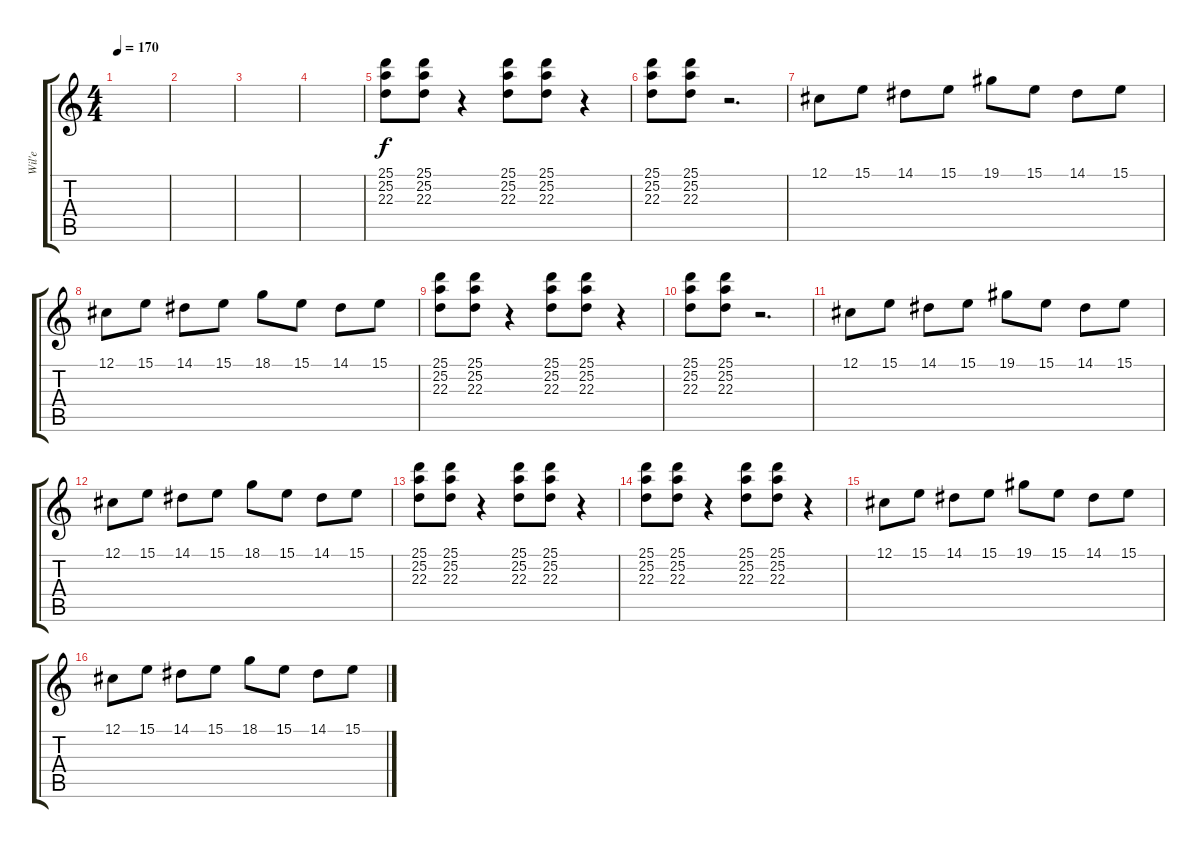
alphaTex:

\track ("Wil'e" "Wil'e") {instrument stringensemble1}
\staff {score tabs}
\tuning (Db4 Ab3 E3 B2 Gb2 Db2) {hide}
\ts (4 4)
\tempo 170
\clef g2
\ks c
|
|
|
|
(25.1 25.2 22.3).8{volume 11} (25.1 25.2 22.3).8 r.4 (25.1 25.2 22.3).8 (25.1 25.2 22.3).8 r.4 |
(25.1 25.2 22.3).8 (25.1 25.2 22.3).8 r.2{d} |
12.1.8 15.1.8 14.1.8 15.1.8 19.1.8 15.1.8 14.1.8 15.1.8 |
12.1.8 15.1.8 14.1.8 15.1.8 18.1.8 15.1.8 14.1.8 15.1.8 |
(25.1 25.2 22.3).8 (25.1 25.2 22.3).8 r.4 (25.1 25.2 22.3).8 (25.1 25.2 22.3).8 r.4 |
(25.1 25.2 22.3).8 (25.1 25.2 22.3).8 r.2{d} |
12.1.8 15.1.8 14.1.8 15.1.8 19.1.8 15.1.8 14.1.8 15.1.8 |
12.1.8 15.1.8 14.1.8 15.1.8 18.1.8 15.1.8 14.1.8 15.1.8 |
(25.1 25.2 22.3).8 (25.1 25.2 22.3).8 r.4 (25.1 25.2 22.3).8 (25.1 25.2 22.3).8 r.4 |
(25.1 25.2 22.3).8 (25.1 25.2 22.3).8 r.4 (25.1 25.2 22.3).8 (25.1 25.2 22.3).8 r.4 |
12.1.8 15.1.8 14.1.8 15.1.8 19.1.8 15.1.8 14.1.8 15.1.8 |
12.1.8 15.1.8 14.1.8 15.1.8 18.1.8 15.1.8 14.1.8 15.1.8
